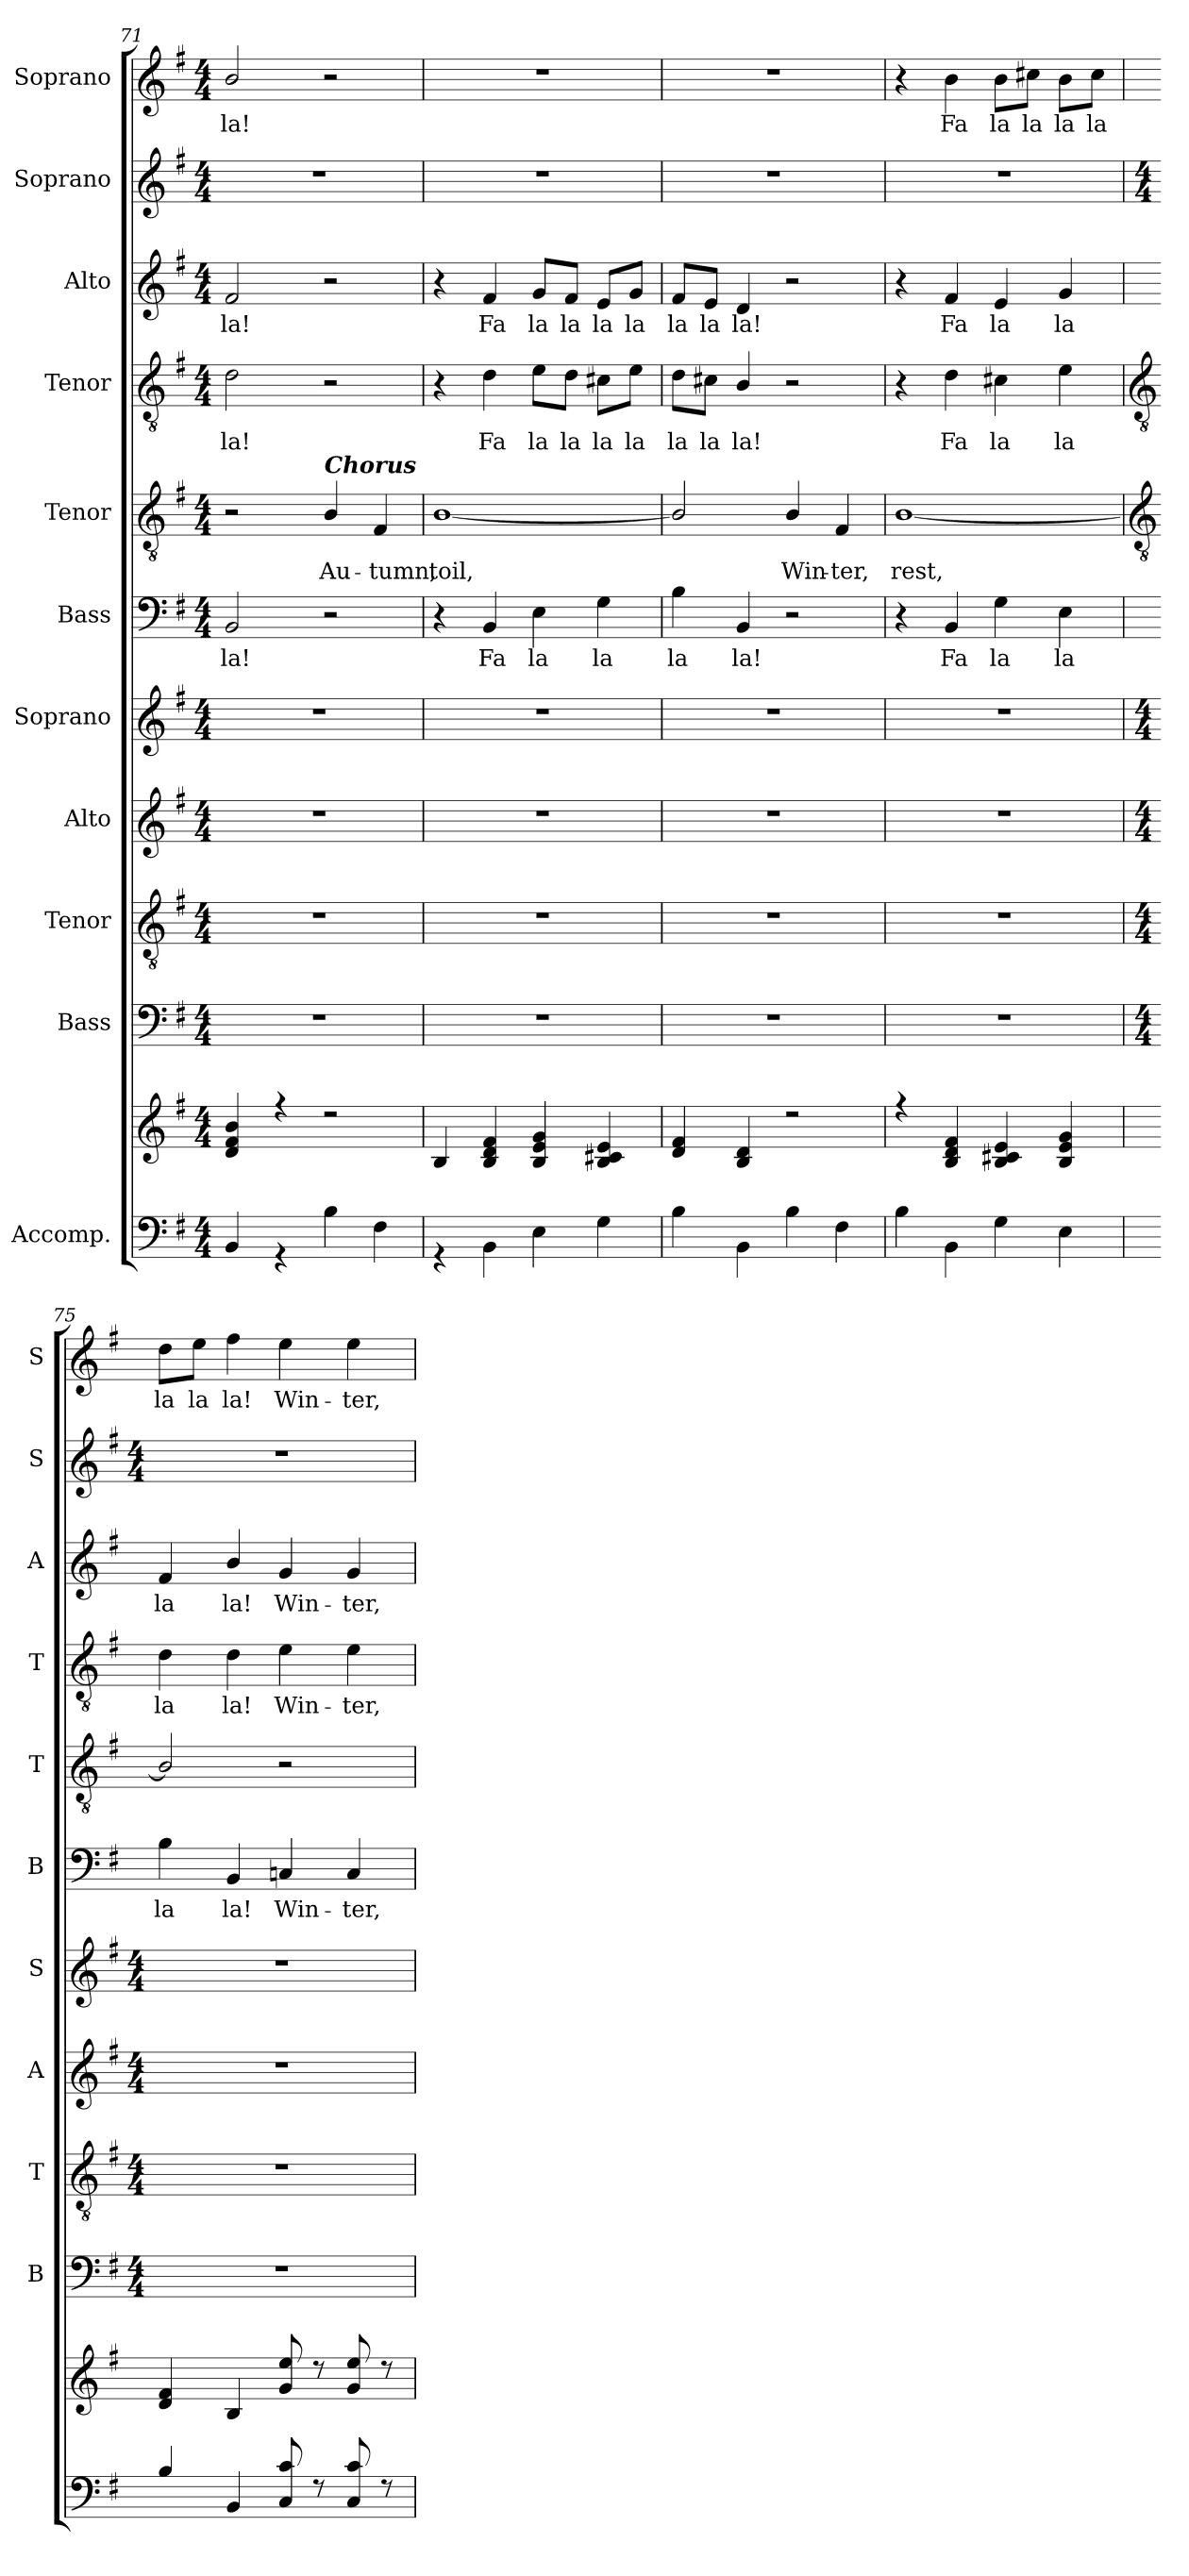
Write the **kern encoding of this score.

**kern	**kern	**kern	**kern	**kern	**kern	**kern	**text	**kern	**text	**kern	**text	**kern	**text	**kern	**kern	**text
*part11	*part11	*part10	*part9	*part8	*part7	*part6	*part6	*part5	*part5	*part4	*part4	*part3	*part3	*part2	*part1	*part1
*staff12	*staff11	*staff10	*staff9	*staff8	*staff7	*staff6	*staff6	*staff5	*staff5	*staff4	*staff4	*staff3	*staff3	*staff2	*staff1	*staff1
*I"Accomp.	*	*I"Bass	*I"Tenor	*I"Alto	*I"Soprano	*I"Bass	*	*I"Tenor	*	*I"Tenor	*	*I"Alto	*	*I"Soprano	*I"Soprano	*
*	*	*I'B	*I'T	*I'A	*I'S	*I'B	*	*I'T	*	*I'T	*	*I'A	*	*I'S	*I'S	*
*clefF4	*clefG2	*clefF4	*clefGv2	*clefG2	*clefG2	*clefF4	*	*clefGv2	*	*clefGv2	*	*clefG2	*	*clefG2	*clefG2	*
*k[f#]	*k[f#]	*k[f#]	*k[f#]	*k[f#]	*k[f#]	*k[f#]	*	*k[f#]	*	*k[f#]	*	*k[f#]	*	*k[f#]	*k[f#]	*
*G:	*G:	*G:	*G:	*G:	*G:	*G:	*	*G:	*	*G:	*	*G:	*	*G:	*G:	*
*M4/4	*M4/4	*M4/4	*M4/4	*M4/4	*M4/4	*M4/4	*	*M4/4	*	*M4/4	*	*M4/4	*	*M4/4	*M4/4	*
=71	=71	=71	=71	=71	=71	=71	=71	=71	=71	=71	=71	=71	=71	=71	=71	=71
*^	*^	*	*	*	*	*	*	*	*	*	*	*	*	*	*	*
!	!	!	!	!	!	!	!	!	!LO:LY:b	!	!	!	!LO:LY:b	!	!LO:LY:b	!	!	!LO:LY:b
1ryy	4BB/	4d 4f# 4b	1ryy	1r	1r	1r	1r	2BB	la!	2r	.	2d	la!	2f#	la!	1r	2b/	la!
.	4r	4r	.	.	.	.	.	.	.	.	.	.	.	.	.	.	.	.
!	!	!	!	!	!	!	!	!	!	!LO:TX:a:Bi:t=Chorus	!	!	!	!	!	!	!	!
!	!	!	!	!	!	!	!	!	!	!	!LO:LY:b	!	!	!	!	!	!	!
.	4B	2r	.	.	.	.	.	2r	.	4B/	Au-	2r	.	2r	.	.	2r	.
!	!	!	!	!	!	!	!	!	!	!	!LO:LY:b	!	!	!	!	!	!	!
.	4F#	.	.	.	.	.	.	.	.	4F#	-tumn,	.	.	.	.	.	.	.
=72	=72	=72	=72	=72	=72	=72	=72	=72	=72	=72	=72	=72	=72	=72	=72	=72	=72	=72
!	!	!	!	!	!	!	!	!	!	!	!LO:LY:b	!	!	!	!	!	!	!
1ryy	4r	4B	1ryy	1r	1r	1r	1r	4r	.	[1B/	toil,	4r	.	4r	.	1r	1r	.
!	!	!	!	!	!	!	!	!	!LO:LY:b	!	!	!	!LO:LY:b	!	!LO:LY:b	!	!	!
.	4BB	4B 4d 4f#	.	.	.	.	.	4BB	Fa	.	.	4d	Fa	4f#	Fa	.	.	.
!	!	!	!	!	!	!	!	!	!LO:LY:b	!	!	!	!LO:LY:b	!	!LO:LY:b	!	!	!
.	4E	4B 4e 4g	.	.	.	.	.	4E	la	.	.	8e\L	la	8g/L	la	.	.	.
!	!	!	!	!	!	!	!	!	!	!	!	!	!LO:LY:b	!	!LO:LY:b	!	!	!
.	.	.	.	.	.	.	.	.	.	.	.	8d\J	la	8f#/J	la	.	.	.
!	!	!	!	!	!	!	!	!	!LO:LY:b	!	!	!	!LO:LY:b	!	!LO:LY:b	!	!	!
.	4G	4B 4c#X 4e	.	.	.	.	.	4G	la	.	.	8c#X\L	la	8e/L	la	.	.	.
!	!	!	!	!	!	!	!	!	!	!	!	!	!LO:LY:b	!	!LO:LY:b	!	!	!
.	.	.	.	.	.	.	.	.	.	.	.	8e\J	la	8g/J	la	.	.	.
=73	=73	=73	=73	=73	=73	=73	=73	=73	=73	=73	=73	=73	=73	=73	=73	=73	=73	=73
!	!	!	!	!	!	!	!	!	!LO:LY:b	!	!	!	!LO:LY:b	!	!LO:LY:b	!	!	!
1ryy	4B	4d 4f#	1ryy	1r	1r	1r	1r	4B	la	2B/]	.	8d\L	la	8f#/L	la	1r	1r	.
!	!	!	!	!	!	!	!	!	!	!	!	!	!LO:LY:b	!	!LO:LY:b	!	!	!
.	.	.	.	.	.	.	.	.	.	.	.	8c#X\J	la	8e/J	la	.	.	.
!	!	!	!	!	!	!	!	!	!LO:LY:b	!	!	!	!LO:LY:b	!	!LO:LY:b	!	!	!
.	4BB	4B 4d	.	.	.	.	.	4BB	la!	.	.	4B/	la!	4d	la!	.	.	.
!	!	!	!	!	!	!	!	!	!	!	!LO:LY:b	!	!	!	!	!	!	!
.	4B	2r	.	.	.	.	.	2r	.	4B/	Win-	2r	.	2r	.	.	.	.
!	!	!	!	!	!	!	!	!	!	!	!LO:LY:b	!	!	!	!	!	!	!
.	4F#	.	.	.	.	.	.	.	.	4F#	-ter,	.	.	.	.	.	.	.
=74	=74	=74	=74	=74	=74	=74	=74	=74	=74	=74	=74	=74	=74	=74	=74	=74	=74	=74
!	!	!	!	!	!	!	!	!	!	!	!LO:LY:b	!	!	!	!	!	!	!
1ryy	4B	4r	1ryy	1r	1r	1r	1r	4r	.	[1B/	rest,	4r	.	4r	.	1r	4r	.
!	!	!	!	!	!	!	!	!	!LO:LY:b	!	!	!	!LO:LY:b	!	!LO:LY:b	!	!	!LO:LY:b
.	4BB	4B 4d 4f#	.	.	.	.	.	4BB	Fa	.	.	4d	Fa	4f#	Fa	.	4b	Fa
!	!	!	!	!	!	!	!	!	!LO:LY:b	!	!	!	!LO:LY:b	!	!LO:LY:b	!	!	!LO:LY:b
.	4G	4B 4c#X 4e	.	.	.	.	.	4G	la	.	.	4c#X	la	4e	la	.	8b\L	la
!	!	!	!	!	!	!	!	!	!	!	!	!	!	!	!	!	!	!LO:LY:b
.	.	.	.	.	.	.	.	.	.	.	.	.	.	.	.	.	8cc#X\J	la
!	!	!	!	!	!	!	!	!	!LO:LY:b	!	!	!	!LO:LY:b	!	!LO:LY:b	!	!	!LO:LY:b
.	4E	4B 4e 4g	.	.	.	.	.	4E	la	.	.	4e	la	4g	la	.	8b\L	la
!	!	!	!	!	!	!	!	!	!	!	!	!	!	!	!	!	!	!LO:LY:b
.	.	.	.	.	.	.	.	.	.	.	.	.	.	.	.	.	8cc#\J	la
!!LO:LB:g=z
=75	=75	=75	=75	=75	=75	=75	=75	=75	=75	=75	=75	=75	=75	=75	=75	=75	=75	=75
*	*	*	*	*	*	*	*	*	*	*clefGv2	*	*clefGv2	*	*	*	*	*	*
*	*	*	*	*M4/4	*M4/4	*M4/4	*M4/4	*	*	*	*	*	*	*	*	*M4/4	*	*
!	!	!	!	!	!	!	!	!	!LO:LY:b	!	!	!	!LO:LY:b	!	!LO:LY:b	!	!	!LO:LY:b
4B	1ryy	4d 4f#	1ryy	1r	1r	1r	1r	4B	la	2B/]	.	4d	la	4f#	la	1r	8dd\L	la
!	!	!	!	!	!	!	!	!	!	!	!	!	!	!	!	!	!	!LO:LY:b
.	.	.	.	.	.	.	.	.	.	.	.	.	.	.	.	.	8ee\J	la
!	!	!	!	!	!	!	!	!	!LO:LY:b	!	!	!	!LO:LY:b	!	!LO:LY:b	!	!	!LO:LY:b
4BB	.	4B	.	.	.	.	.	4BB	la!	.	.	4d	la!	4b/	la!	.	4ff#	la!
!	!	!	!	!	!	!	!	!	!LO:LY:b	!	!	!	!LO:LY:b	!	!LO:LY:b	!	!	!LO:LY:b
8C 8c	.	8g 8ee	.	.	.	.	.	4Cn	Win-	2r	.	4e	Win-	4g	Win-	.	4ee	Win-
8r	.	8r	.	.	.	.	.	.	.	.	.	.	.	.	.	.	.	.
!	!	!	!	!	!	!	!	!	!LO:LY:b	!	!	!	!LO:LY:b	!	!LO:LY:b	!	!	!LO:LY:b
8C 8c	.	8g 8ee	.	.	.	.	.	4C	-ter,	.	.	4e	-ter,	4g	-ter,	.	4ee	-ter,
8r	.	8r	.	.	.	.	.	.	.	.	.	.	.	.	.	.	.	.
*v	*v	*	*	*	*	*	*	*	*	*	*	*	*	*	*	*	*	*
*	*v	*v	*	*	*	*	*	*	*	*	*	*	*	*	*	*	*
=	=	=	=	=	=	=	=	=	=	=	=	=	=	=	=	=
*-	*-	*-	*-	*-	*-	*-	*-	*-	*-	*-	*-	*-	*-	*-	*-	*-
